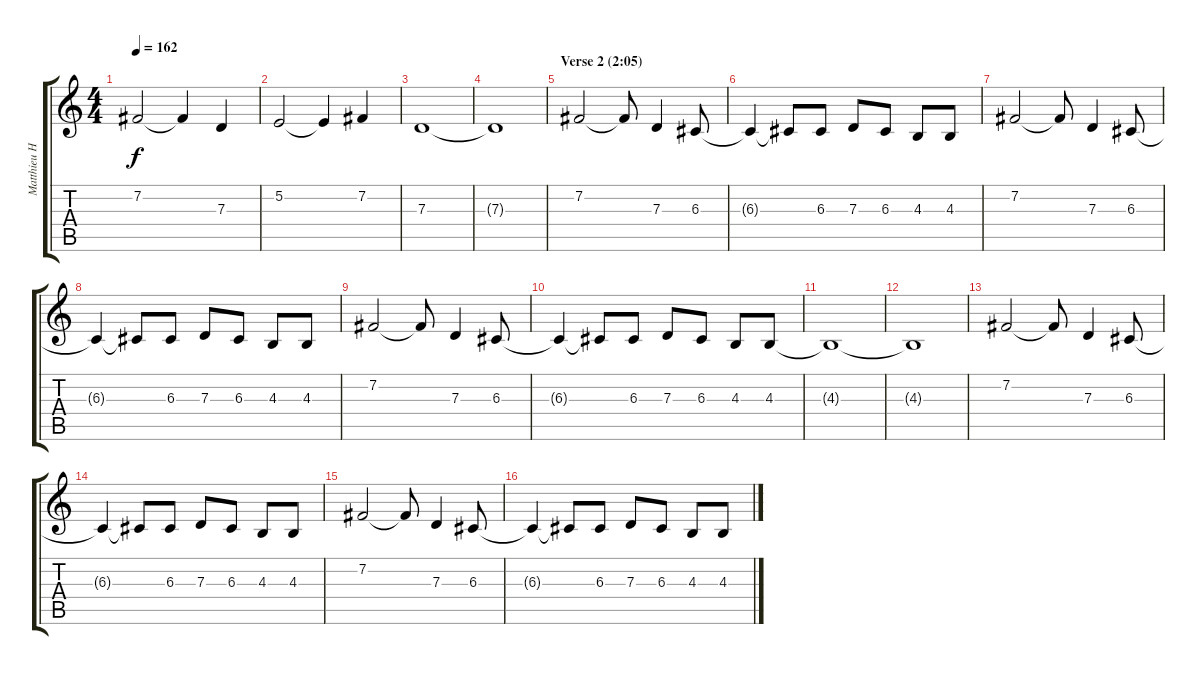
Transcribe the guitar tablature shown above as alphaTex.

\track ("Matthieu Hartley (keyboards)" "Matthieu H") {instrument ocarina}
\staff {score tabs}
\tuning (E4 B3 G3 D3 A2 E2) {hide}
\ts (4 4)
\tempo 162
\clef g2
\ks c
7.2.2{dy f} 7.2{t}.4 7.3.4 |
5.2.2 5.2{t}.4 7.2.4 |
7.3.1 |
7.3{t}.1 |
\section ("" "Verse 2 (2:05)")
7.2.2 7.2{t}.8 7.3.4 6.3.8 |
6.3{t}.4 6.3{t}.8 6.3.8 7.3.8 6.3.8 4.3.8 4.3.8 |
7.2.2 7.2{t}.8 7.3.4 6.3.8 |
6.3{t}.4 6.3{t}.8 6.3.8 7.3.8 6.3.8 4.3.8 4.3.8 |
7.2.2 7.2{t}.8 7.3.4 6.3.8 |
6.3{t}.4 6.3{t}.8 6.3.8 7.3.8 6.3.8 4.3.8 4.3.8 |
4.3{t}.1 |
4.3{t}.1 |
7.2.2 7.2{t}.8 7.3.4 6.3.8 |
6.3{t}.4 6.3{t}.8 6.3.8 7.3.8 6.3.8 4.3.8 4.3.8 |
7.2.2 7.2{t}.8 7.3.4 6.3.8 |
6.3{t}.4 6.3{t}.8 6.3.8 7.3.8 6.3.8 4.3.8 4.3.8
